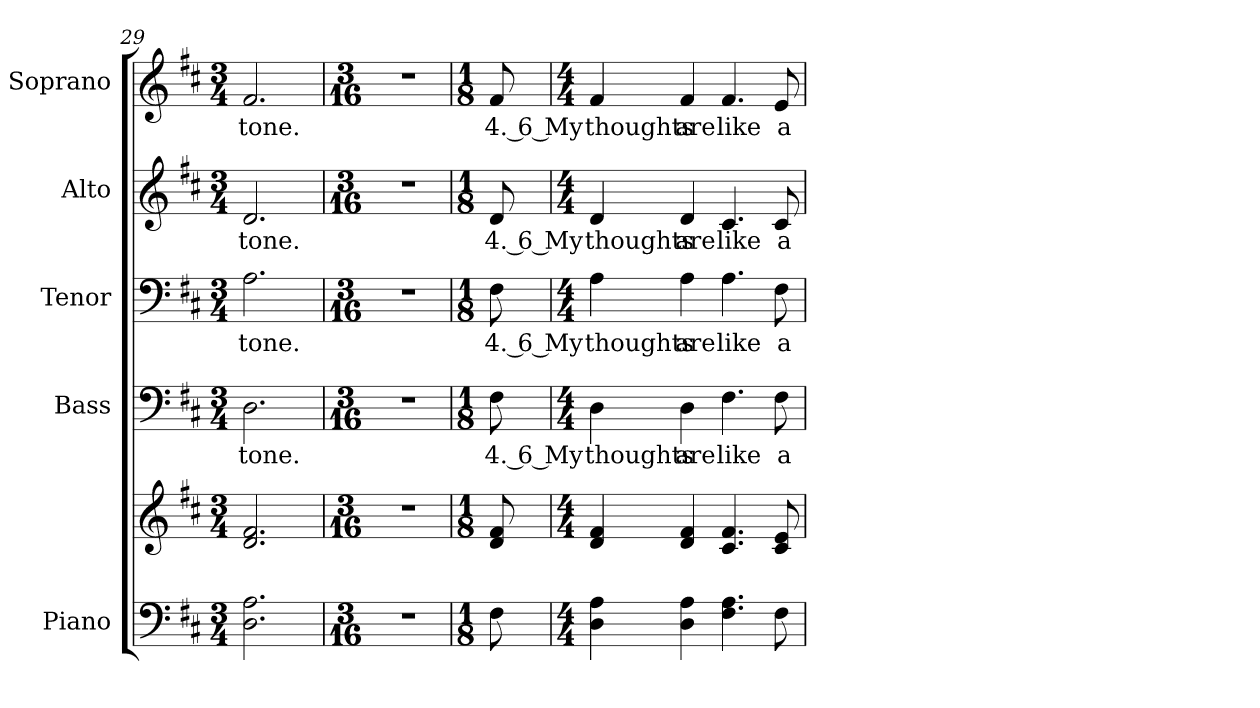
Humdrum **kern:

**kern	**kern	**kern	**text	**kern	**text	**kern	**text	**kern	**text
*part5	*part5	*part4	*part4	*part3	*part3	*part2	*part2	*part1	*part1
*staff6	*staff5	*staff4	*staff4	*staff3	*staff3	*staff2	*staff2	*staff1	*staff1
*I"Piano	*	*I"Bass	*	*I"Tenor	*	*I"Alto	*	*I"Soprano	*
*I'Pno.	*	*I'B.	*	*I'T.	*	*I'A.	*	*I'S.	*
*clefF4	*clefG2	*clefF4	*	*clefF4	*	*clefG2	*	*clefG2	*
*k[f#c#]	*k[f#c#]	*k[f#c#]	*	*k[f#c#]	*	*k[f#c#]	*	*k[f#c#]	*
*D:	*D:	*D:	*	*D:	*	*D:	*	*D:	*
*M3/4	*M3/4	*M3/4	*	*M3/4	*	*M3/4	*	*M3/4	*
=29	=29	=29	=29	=29	=29	=29	=29	=29	=29
!	!	!	!LO:LY:b:color=#000000	!	!	!	!	!	!
!	!	!	!	!	!LO:LY:b:color=#000000	!	!	!	!
!	!	!	!	!	!	!	!LO:LY:b:color=#000000	!	!
!	!	!	!	!	!	!	!	!	!LO:LY:b:color=#000000
2.Di\ 2.Ai	2.di/ 2.f#i	2.Di\	-tone.	2.Ai\	-tone.	2.di/	-tone.	2.f#i/	-tone.
=30	=30	=30	=30	=30	=30	=30	=30	=30	=30
*M3/16	*M3/16	*M3/16	*	*M3/16	*	*M3/16	*	*M3/16	*
!LO:N:vis=1	!LO:N:vis=1	!LO:N:vis=1	!	!LO:N:vis=1	!	!LO:N:vis=1	!	!LO:N:vis=1	!
8.r	8.r	8.r	.	8.r	.	8.r	.	8.r	.
!!LO:PB:g=z
=31	=31	=31	=31	=31	=31	=31	=31	=31	=31
*M1/8	*M1/8	*M1/8	*	*M1/8	*	*M1/8	*	*M1/8	*
!	!	!	!LO:LY:b:color=#000000	!	!	!	!	!	!
!	!	!	!	!	!LO:LY:b:color=#000000	!	!	!	!
!	!	!	!	!	!	!	!LO:LY:b:color=#000000	!	!
!	!	!	!	!	!	!	!	!	!LO:LY:b:color=#000000
8F#i\	8di/ 8f#i	8F#i\	4. 6 My	8F#i\	4. 6 My	8di/	4. 6 My	8f#i/	4. 6 My
=32	=32	=32	=32	=32	=32	=32	=32	=32	=32
*M4/4	*M4/4	*M4/4	*	*M4/4	*	*M4/4	*	*M4/4	*
!	!	!	!LO:LY:b:color=#000000	!	!	!	!	!	!
!	!	!	!	!	!LO:LY:b:color=#000000	!	!	!	!
!	!	!	!	!	!	!	!LO:LY:b:color=#000000	!	!
!	!	!	!	!	!	!	!	!	!LO:LY:b:color=#000000
4Di\ 4Ai	4di/ 4f#i	4Di\	thoughts	4Ai\	thoughts	4di/	thoughts	4f#i/	thoughts
!	!	!	!LO:LY:b:color=#000000	!	!	!	!	!	!
!	!	!	!	!	!LO:LY:b:color=#000000	!	!	!	!
!	!	!	!	!	!	!	!LO:LY:b:color=#000000	!	!
!	!	!	!	!	!	!	!	!	!LO:LY:b:color=#000000
4Di\ 4Ai	4di/ 4f#i	4Di\	are	4Ai\	are	4di/	are	4f#i/	are
!	!	!	!LO:LY:b:color=#000000	!	!	!	!	!	!
!	!	!	!	!	!LO:LY:b:color=#000000	!	!	!	!
!	!	!	!	!	!	!	!LO:LY:b:color=#000000	!	!
!	!	!	!	!	!	!	!	!	!LO:LY:b:color=#000000
4.F#i\ 4.Ai	4.c#i/ 4.f#i	4.F#i\	like	4.Ai\	like	4.c#i/	like	4.f#i/	like
!	!	!	!LO:LY:b:color=#000000	!	!	!	!	!	!
!	!	!	!	!	!LO:LY:b:color=#000000	!	!	!	!
!	!	!	!	!	!	!	!LO:LY:b:color=#000000	!	!
!	!	!	!	!	!	!	!	!	!LO:LY:b:color=#000000
8F#i\	8c#i/ 8ei	8F#i\	a	8F#i\	a	8c#i/	a	8ei/	a
=	=	=	=	=	=	=	=	=	=
*-	*-	*-	*-	*-	*-	*-	*-	*-	*-
